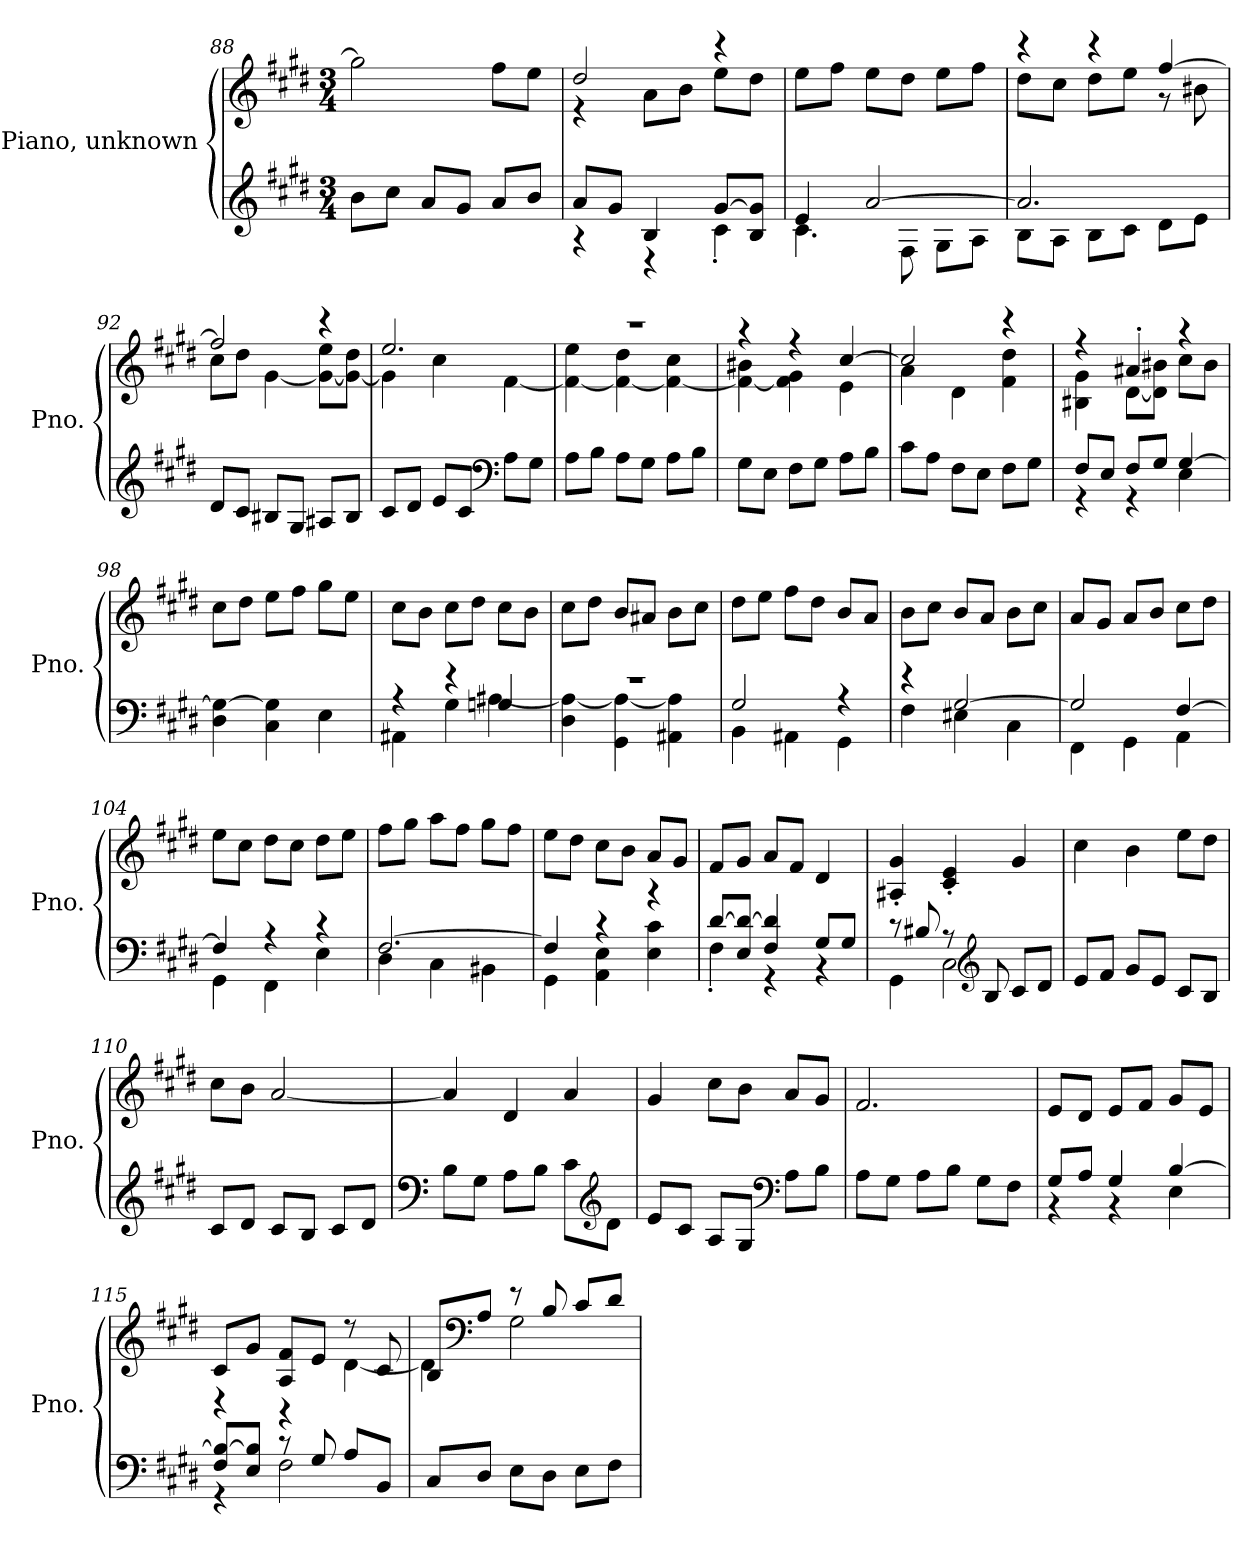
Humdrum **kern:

**kern	**kern
*part1	*part1
*staff2	*staff1
*I"Piano, unknown	*
*I'Pno.	*
!!LO:PB:g=z
*clefG2	*clefG2
*k[f#c#g#d#]	*k[f#c#g#d#]
*M3/4	*M3/4
=88	=88
8b\L	2gg#\]
8cc#\J	.
8a/L	.
8g#/J	.
8a/L	8ff#\L
8b/J	8ee\J
=89	=89
*^	*^
8a/L	4r	2dd#/	4r
8g#/J	.	.	.
4B/	4r	.	8a\L
.	.	.	8b\J
[8g#/L	4c#'\	4r	8ee\L
8B/ 8g#/]J	.	.	8dd#\J
*	*	*v	*v
=90	=90	=90
4e/	4.c#\	8ee\L
.	.	8ff#\J
[2a/	.	8ee\L
.	8F#\	8dd#\J
.	8G#\L	8ee\L
.	8A\J	8ff#\J
=91	=91	=91
*	*	*^
2.a/]	8B\L	4r	8dd#\L
.	8A\J	.	8cc#\J
.	8B\L	4r	8dd#\L
.	8c#\J	.	8ee\J
.	8d#\L	[4ff#/	8r
.	8e\J	.	8b#X\
*v	*v	*	*
=92	=92	=92
8d#/L	2ff#/]	8cc#\L
8c#/J	.	8dd#\J
8B#X/L	.	[4g#\
8G#/J	.	.
8A#X/L	4r	8g#\_ 8ee\L
8B#/J	.	8g#\_ 8dd#\J
!!LO:LB:g=z	!!
=93	=93	=93
8c#/L	2.ee/	4g#\]
8d#/J	.	.
8e/L	.	4cc#\
8c#/J	.	.
*clefF4	*	*
8A\L	.	[4f#\
8G#\J	.	.
=94	=94	=94
8A\L	2.r	4f#\_ 4ee\
8B\J	.	.
8A\L	.	4f#\_ 4dd#\
8G#\J	.	.
8A\L	.	4f#\_ 4cc#\
8B\J	.	.
=95	=95	=95
8G#\L	4r	4f#\_ 4b#X\
8E\J	.	.
8F#\L	4r	4f#\] 4g#\
8G#\J	.	.
8A\L	[4cc#/	4e\
8B\J	.	.
=96	=96	=96
8c#\L	2cc#/]	4a\
8A\J	.	.
8F#\L	.	4d#\
8E\J	.	.
8F#\L	4r	4f#\ 4dd#\
8G#\J	.	.
=97	=97	=97
*^	*	*
8F#/L	4r	4r	4B#X\ 4g#\
8E/J	.	.	.
8F#/L	4r	4a#X'/	[8d#\L
8G#/J	.	.	8d#\] 8b#X\J
[4G#/	4E\	4r	8cc#\L
.	.	.	8b#\J
*v	*v	*	*
*	*v	*v
!!LO:LB:g=z
=98	=98
4D#\ 4G#\_	8cc#\L
.	8dd#\J
4C#\ 4G#\]	8ee\L
.	8ff#\J
4E\	8gg#\L
.	8ee\J
=99	=99
*^	*
4r	4AA#X\	8cc#\L
.	.	8b\J
4r	4G#\	8cc#\L
.	.	8dd#\J
4Gn/	[4A#X\	8cc#\L
.	.	8b\J
=100	=100	=100
2.r	4D#\ 4A#\_	8cc#\L
.	.	8dd#\J
.	4GG#\ 4A#\_	8b/L
.	.	8a#X/J
.	4AA#X\ 4A#\]	8b\L
.	.	8cc#\J
=101	=101	=101
2G#/	4BB\	8dd#\L
.	.	8ee\J
.	4AA#X\	8ff#\L
.	.	8dd#\J
4r	4GG#\	8b/L
.	.	8a/J
=102	=102	=102
4r	4F#\	8b\L
.	.	8cc#\J
[2G#/	4E#X\	8b/L
.	.	8a/J
.	4C#\	8b\L
.	.	8cc#\J
=103	=103	=103
2G#/]	4FF#\	8a/L
.	.	8g#/J
.	4GG#\	8a/L
.	.	8b/J
[4F#/	4AA\	8cc#\L
.	.	8dd#\J
!!LO:LB:g=z
=104	=104	=104
4F#/]	4GG#\	8ee\L
.	.	8cc#\J
4r	4FF#\	8dd#\L
.	.	8cc#\J
4r	4E\	8dd#\L
.	.	8ee\J
=105	=105	=105
[2.F#/	4D#\	8ff#\L
.	.	8gg#\J
.	4C#\	8aa\L
.	.	8ff#\J
.	4BB#X\	8gg#\L
.	.	8ff#\J
=106	=106	=106
4F#/]	4GG#\	8ee\L
.	.	8dd#\J
4r	4AA\ 4E\	8cc#\L
.	.	8b\J
4r	4E\ 4c#\	8a/L
.	.	8g#/J
=107	=107	=107
[8d#/L	4F#'\	8f#/L
8E/ 8d#/_J	.	8g#/J
4F#/ 4d#/]	4r	8a/L
.	.	8f#/J
8G#/L	4r	4d#/
8G#/J	.	.
=108	=108	=108
8r	4GG#\	4A#X/' 4g#/'
8B#X/	.	.
8r	2C#\	4c#/' 4e/'
*clefG2	*	*
8B#/	.	.
8c#/L	.	4g#/
8d#/J	.	.
*v	*v	*
!!LO:LB:g=z
=109	=109
8e/L	4cc#\
8f#/J	.
8g#/L	4b\
8e/J	.
8c#/L	8ee\L
8B/J	8dd#\J
=110	=110
8c#/L	8cc#\L
8d#/J	8b\J
8c#/L	[2a/
8B/J	.
8c#/L	.
8d#/J	.
=111	=111
*clefF4	*
8B\L	4a/]
8G#\J	.
8A\L	4d#/
8B\J	.
8c#\L	4a/
*clefG2	*
8d#\J	.
=112	=112
8e/L	4g#/
8c#/J	.
8A/L	8cc#\L
8G#/J	8b\J
*clefF4	*
8A\L	8a/L
8B\J	8g#/J
=113	=113
8A\L	2.f#/
8G#\J	.
8A\L	.
8B\J	.
8G#\L	.
8F#\J	.
!!LO:LB:g=z
=114	=114
*^	*
8G#/L	4r	8e/L
8A/J	.	8d#/J
4G#/	4r	8e/L
.	.	8f#/J
[4B/	4E\	8g#/L
.	.	8e/J
=115	=115	=115
*	*	*^
8F#/ 8B/_L	4r	8c#/L	4r
8E/ 8B/]J	.	8g#/J	.
8r	2F#\	8A/ 8f#/L	4r
8G#/	.	8e/J	.
8A/L	.	8r	[4d#\
8BB/J	.	8c#/	.
*v	*v	*	*
=116	=116	=116
8C#/L	8B/L	4d#\]
*	*clefF4	*
8D#/J	8A/J	.
8E\L	8r	2G#\
8D#\J	8B/	.
8E\L	8c#/L	.
8F#\J	8d#/J	.
*	*v	*v
=	=
*-	*-
